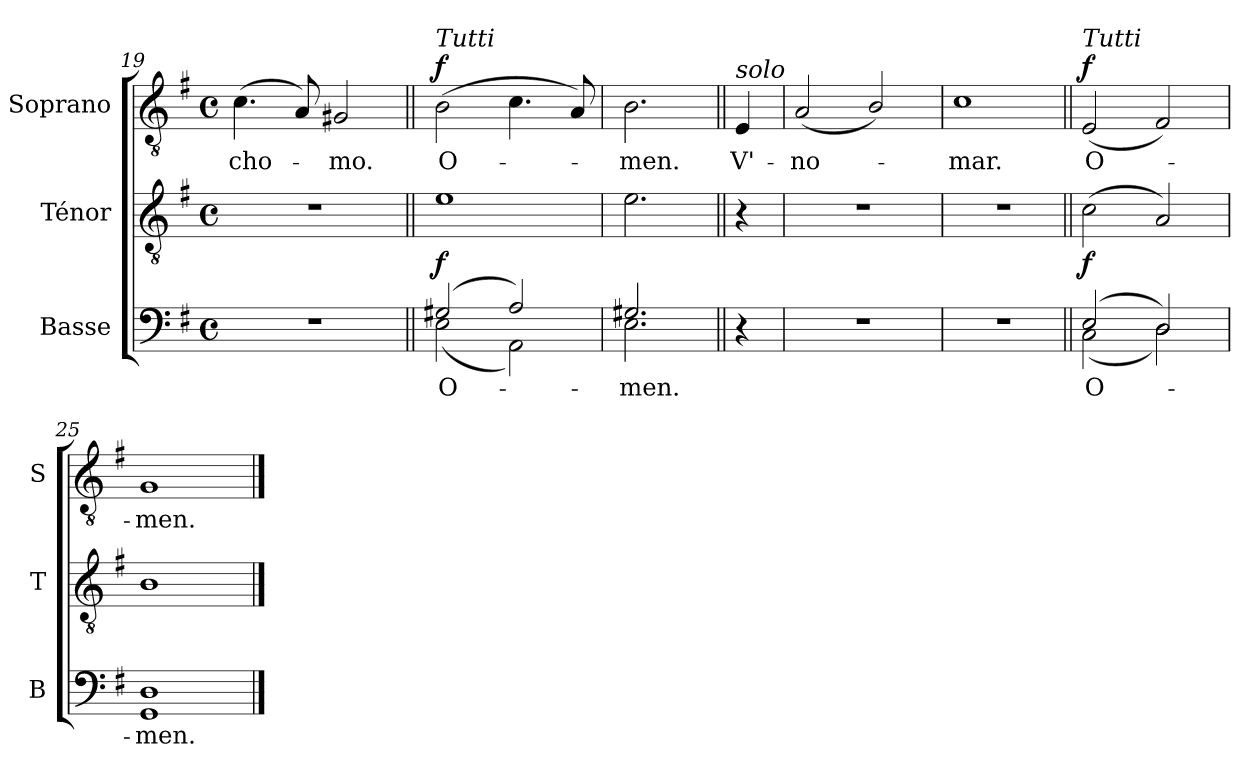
**kern	**text	**dynam	**kern	**kern	**text	**dynam
*part3	*part3	*part3	*part2	*part1	*part1	*part1
*staff3	*staff3	*staff3	*staff2	*staff1	*staff1	*staff1
*I"Basse	*	*	*I"Ténor	*I"Soprano	*	*
*I'B	*	*	*I'T	*I'S	*	*
*clefF4	*	*	*clefGv2	*clefGv2	*	*
*	*	*	*ITrd7c12	*ITrd7c12	*	*
*k[f#]	*	*	*k[f#]	*k[f#]	*	*
*G:	*	*	*G:	*G:	*	*
*M4/4	*	*	*M4/4	*M4/4	*	*
*met(c)	*	*	*met(c)	*met(c)	*	*
=19	=19	=19	=19	=19	=19	=19
!	!	!	!	!	!LO:LY:b:color=#000000	!
1r	.	.	1r	(4.Ci\	-cho-	.
.	.	.	.	8AAi/)	.	.
!	!	!	!	!	!LO:LY:b:color=#000000	!
.	.	.	.	2GG#Xi/	-mo.	.
!!LO:LB:g=z
=19||	=19||	=19||	=19||	=19||	=19||	=19||
!	!LO:LY:b:color=#000000	!	!	!	!	!
*^	*	*	*	*	*	*
!	!	!	!	!	!LO:TX:a:i:t=Tutti	!	!
!	!	!	!	!	!	!LO:LY:b:color=#000000	!
(2G#Xi/	(2Ei\	O-	f	1Ei	(2BBi\	O-	f
2Ai/)	2AAi\)	.	.	.	4.Ci\	.	.
.	.	.	.	.	8AAi/)	.	.
=20	=20	=20	=20	=20	=20	=20	=20
!	!	!LO:LY:b:color=#000000	!	!	!	!	!
!	!	!	!	!	!	!LO:LY:b:color=#000000	!
2.G#Xi/	2.Ei\	-men.	.	2.Ei\	2.BBi\	-men.	.
=21||	=21||	=21||	=21||	=21||	=21||	=21||	=21||
!	!	!	!	!	!LO:TX:a:i:t=solo	!	!
!	!	!	!	!	!	!LO:LY:b:color=#000000	!
4r	4ryy	.	.	4r	4EEi/	V'-	.
*v	*v	*	*	*	*	*	*
=22	=22	=22	=22	=22	=22	=22
*^	*	*	*	*	*	*
!	!	!	!	!	!	!LO:LY:b:color=#000000	!
*v	*v	*	*	*	*	*	*
1r	.	.	1r	(2AAi/	-no-	.
.	.	.	.	2BBi/)	.	.
=23	=23	=23	=23	=23	=23	=23
!	!	!	!	!	!LO:LY:b:color=#000000	!
1r	.	.	1r	1Ci	-mar.	.
=24||	=24||	=24||	=24||	=24||	=24||	=24||
!	!LO:LY:b:color=#000000	!	!	!	!	!
*^	*	*	*	*	*	*
!	!	!	!	!	!LO:TX:a:i:t=Tutti	!	!
!	!	!	!	!	!	!LO:LY:b:color=#000000	!
(2Ei/	(2Ci\	O-	f	(2Ci\	(2EEi/	O-	f
2Di/)	2Di\)	.	.	2AAi/)	2FF#i/)	.	.
=25	=25	=25	=25	=25	=25	=25	=25
!	!	!LO:LY:b:color=#000000	!	!	!	!	!
!	!	!	!	!	!	!LO:LY:b:color=#000000	!
1Di	1GGi	-men.	.	1BBi	1GGi	-men.	.
*v	*v	*	*	*	*	*	*
==	==	==	==	==	==	==
*-	*-	*-	*-	*-	*-	*-
